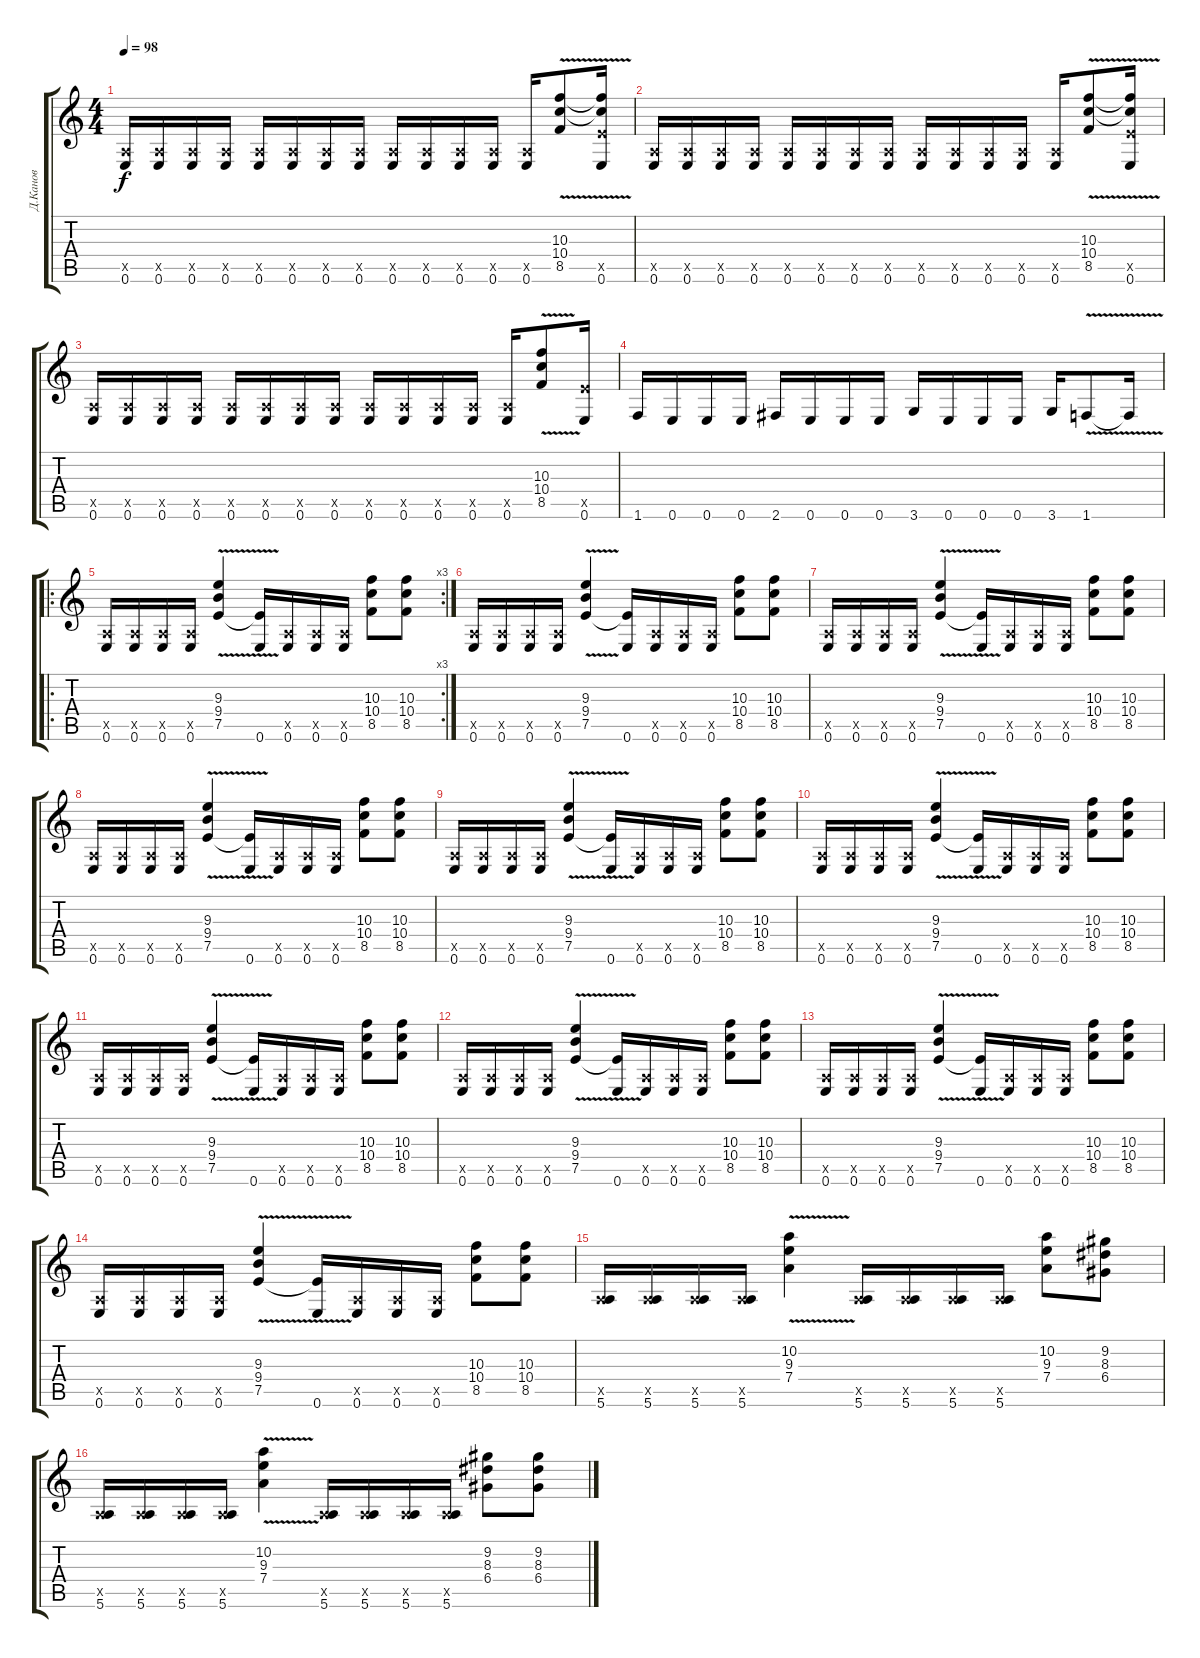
\track ("Д.Канов" "Д.Канов") {instrument distortionguitar}
\staff {score tabs}
\tuning (E4 B3 G3 D3 A2 E2) {hide}
\ts (4 4)
\tempo 98
\clef g2
\ks c
(0.5{x} 0.6).16{dy f instrument distortionguitar} (0.5{x} 0.6).16 (0.5{x} 0.6).16 (0.5{x} 0.6).16 (0.5{x} 0.6).16 (0.5{x} 0.6).16 (0.5{x} 0.6).16 (0.5{x} 0.6).16 (0.5{x} 0.6).16 (0.5{x} 0.6).16 (0.5{x} 0.6).16 (0.5{x} 0.6).16 (0.5{x} 0.6).16 (10.3{v} 10.4{v} 8.5{v}).8 (10.3{t} 10.4{t} 7.5{x} 0.6).16 |
(0.5{x} 0.6).16 (0.5{x} 0.6).16 (0.5{x} 0.6).16 (0.5{x} 0.6).16 (0.5{x} 0.6).16 (0.5{x} 0.6).16 (0.5{x} 0.6).16 (0.5{x} 0.6).16 (0.5{x} 0.6).16 (0.5{x} 0.6).16 (0.5{x} 0.6).16 (0.5{x} 0.6).16 (0.5{x} 0.6).16 (10.3{v} 10.4{v} 8.5{v}).8 (10.3{t} 10.4{t} 7.5{x} 0.6).16 |
(0.5{x} 0.6).16 (0.5{x} 0.6).16 (0.5{x} 0.6).16 (0.5{x} 0.6).16 (0.5{x} 0.6).16 (0.5{x} 0.6).16 (0.5{x} 0.6).16 (0.5{x} 0.6).16 (0.5{x} 0.6).16 (0.5{x} 0.6).16 (0.5{x} 0.6).16 (0.5{x} 0.6).16 (0.5{x} 0.6).16 (10.3{v} 10.4{v} 8.5{v}).8 (7.5{x} 0.6).16 |
1.6.16 0.6.16 0.6.16 0.6.16 2.6.16 0.6.16 0.6.16 0.6.16 3.6.16 0.6.16 0.6.16 0.6.16 3.6.16 1.6{v}.8 1.6{t}.16 |
\ro
\rc 3
(0.5{x} 0.6).16 (0.5{x} 0.6).16 (0.5{x} 0.6).16 (0.5{x} 0.6).16 (9.3 9.4 7.5{v}).4 (7.5{t} 0.6).16 (0.5{x} 0.6).16 (0.5{x} 0.6).16 (0.5{x} 0.6).16 (10.3 10.4 8.5).8 (10.3 10.4 8.5).8 |
(0.5{x} 0.6).16 (0.5{x} 0.6).16 (0.5{x} 0.6).16 (0.5{x} 0.6).16 (9.3 9.4{v} 7.5).4 (7.5{t} 0.6).16 (0.5{x} 0.6).16 (0.5{x} 0.6).16 (0.5{x} 0.6).16 (10.3 10.4 8.5).8 (10.3 10.4 8.5).8 |
(0.5{x} 0.6).16 (0.5{x} 0.6).16 (0.5{x} 0.6).16 (0.5{x} 0.6).16 (9.3 9.4 7.5{v}).4 (7.5{t} 0.6).16 (0.5{x} 0.6).16 (0.5{x} 0.6).16 (0.5{x} 0.6).16 (10.3 10.4 8.5).8 (10.3 10.4 8.5).8 |
(0.5{x} 0.6).16 (0.5{x} 0.6).16 (0.5{x} 0.6).16 (0.5{x} 0.6).16 (9.3 9.4 7.5{v}).4 (7.5{t} 0.6).16 (0.5{x} 0.6).16 (0.5{x} 0.6).16 (0.5{x} 0.6).16 (10.3 10.4 8.5).8 (10.3 10.4 8.5).8 |
(0.5{x} 0.6).16 (0.5{x} 0.6).16 (0.5{x} 0.6).16 (0.5{x} 0.6).16 (9.3 9.4 7.5{v}).4 (7.5{t} 0.6).16 (0.5{x} 0.6).16 (0.5{x} 0.6).16 (0.5{x} 0.6).16 (10.3 10.4 8.5).8 (10.3 10.4 8.5).8 |
(0.5{x} 0.6).16 (0.5{x} 0.6).16 (0.5{x} 0.6).16 (0.5{x} 0.6).16 (9.3 9.4 7.5{v}).4 (7.5{t} 0.6).16 (0.5{x} 0.6).16 (0.5{x} 0.6).16 (0.5{x} 0.6).16 (10.3 10.4 8.5).8 (10.3 10.4 8.5).8 |
(0.5{x} 0.6).16 (0.5{x} 0.6).16 (0.5{x} 0.6).16 (0.5{x} 0.6).16 (9.3 9.4 7.5{v}).4 (7.5{t} 0.6).16 (0.5{x} 0.6).16 (0.5{x} 0.6).16 (0.5{x} 0.6).16 (10.3 10.4 8.5).8 (10.3 10.4 8.5).8 |
(0.5{x} 0.6).16 (0.5{x} 0.6).16 (0.5{x} 0.6).16 (0.5{x} 0.6).16 (9.3 9.4 7.5{v}).4 (7.5{t} 0.6).16 (0.5{x} 0.6).16 (0.5{x} 0.6).16 (0.5{x} 0.6).16 (10.3 10.4 8.5).8 (10.3 10.4 8.5).8 |
(0.5{x} 0.6).16 (0.5{x} 0.6).16 (0.5{x} 0.6).16 (0.5{x} 0.6).16 (9.3 9.4 7.5{v}).4 (7.5{t} 0.6).16 (0.5{x} 0.6).16 (0.5{x} 0.6).16 (0.5{x} 0.6).16 (10.3 10.4 8.5).8 (10.3 10.4 8.5).8 |
(0.5{x} 0.6).16 (0.5{x} 0.6).16 (0.5{x} 0.6).16 (0.5{x} 0.6).16 (9.3 9.4 7.5{v}).4 (7.5{t} 0.6).16 (0.5{x} 0.6).16 (0.5{x} 0.6).16 (0.5{x} 0.6).16 (10.3 10.4 8.5).8 (10.3 10.4 8.5).8 |
(0.5{x} 5.6).16 (0.5{x} 5.6).16 (0.5{x} 5.6).16 (0.5{x} 5.6).16 (10.2 9.3 7.4{v}).4 (0.5{x} 5.6).16 (0.5{x} 5.6).16 (0.5{x} 5.6).16 (0.5{x} 5.6).16 (10.2 9.3 7.4).8 (9.2 8.3 6.4).8 |
(0.5{x} 5.6).16 (0.5{x} 5.6).16 (0.5{x} 5.6).16 (0.5{x} 5.6).16 (10.2 9.3 7.4{v}).4 (0.5{x} 5.6).16 (0.5{x} 5.6).16 (0.5{x} 5.6).16 (0.5{x} 5.6).16 (9.2 8.3 6.4).8 (9.2 8.3 6.4).8
